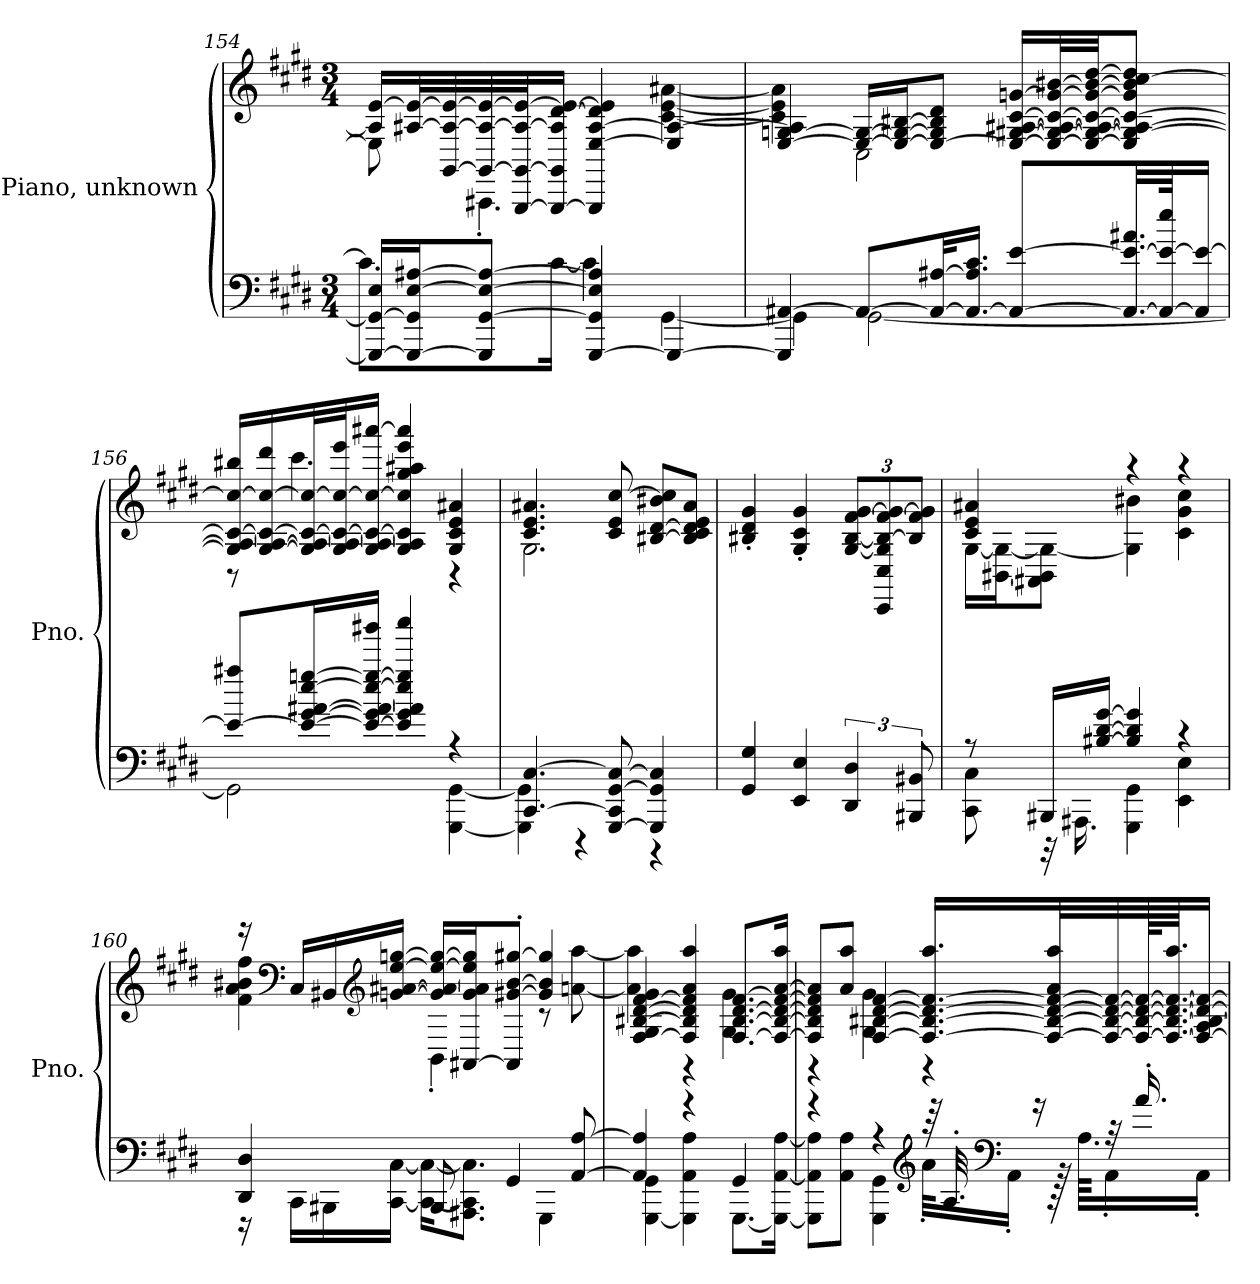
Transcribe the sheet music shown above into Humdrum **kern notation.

**kern	**kern
*part1	*part1
*staff2	*staff1
*I"Piano, unknown	*
*I'Pno.	*
!!LO:LB:g=z
*clefF4	*clefG2
*k[f#c#g#d#]	*k[f#c#g#d#]
*M3/4	*M3/4
=154	=154
*^	*^
16GGG#/_ 16GG#/_ 16E/LL	8.c#\L]	16A#/] [16e/LL	8E\]
16GGG#/_ 16GG#/] [16E/ [16A#X/J	.	[32A#X/ 32e/_L	.
.	.	[32GG#/ 32A#/_ 32e/_	.
8GGG#/] [8GG#/ 8E/_ 8A#/_J	.	32GG#/_ 32A#/_ 32e/_	4.AAA#X'\
.	.	[32GGG#/ 32GG#/_ 32A#/_ 32e/_J	.
.	[16c#\Jk	16GGG#/_ 16GG#/] 16A#/] [16d#/ 16e/_JJ	.
[4GGG#/ 4GG#/] 4E/] 4A#/]	4c#\]	4GGG#/] [4E/ [4A#/ 4d#/] 4e/]	.
4GGG#/_	[4GG#\	4E/] 4A#/_	[4c#\ [4e\ [4a#X\
=155	=155	=155	=155
4GGG#/] [4AA#X/	4GG#\]	[4E/ [4Gn/ 4A#/]	4c#\] 4e\] 4a#\]
8AA#/L_	[2GG#\	16E/_ 16G/_LL	2C#\
.	.	16E/_ 16G/_ [16B#X/J	.
32AA#/_ [32A#X/KL	.	8E/_ 8G/] 8B#/] 8d#/J	.
16.AA#/_ 16.A#/] 16.c#/JJ	.	.	.
8AA#/_ [8e/L	.	16E/_ [16G#X/ [16A#X/ [16c#/ [16gn/LL	.
.	.	32E/_ 32G#/_ 32A#/_ 32c#/_ 32g/_ [32b#X/L	.
.	.	32E/_ 32G#/_ 32A#/_ 32c#/_ 32g/_ 32b#/_ [32dd#/JJ	.
32.AA#/_ 32.e/_ 32.a#X/LL	.	8E/] 8G#/_ 8A#/_ 8c#/_ 8g/] 8b#/] [8cc#/ 8dd#/]J	.
64AA#/_ 64e/_ 64ee/JK	.	.	.
16AA#/] 16e/_JJ	.	.	.
!!LO:PB:g=z	!!
=156	=156	=156	=156
8e/_ 8aa#X/L	2GG#\]	16G#/_ 16A#/_ 16c#/_ 16cc#/_ 16bb#X/LL	8r
.	.	16G#/_ 16A#/_ 16c#/_ 16cc#/_ 16ddd#/	.
16e/_ [16g#/ [16a#X/ [16ee/ [16ggn/L	.	32G#/_ 32A#/_ 32c#/_ 32cc#/_L	4.ccc#\
.	.	32G#/_ 32A#/_ 32c#/_ 32cc#/_ 32eee/J	.
16e/_ 16g#/_ 16a#/_ 16ee/_ 16gg/_ 16bbb#X/JJ	.	16G#/_ 16A#/_ 16c#/_ 16cc#/_ [16aaa#X/JJ	.
4e/] 4g#/] 4a#/] 4ee/] 4gg/] 4cccc#/	.	4G#/] 4A#/] 4c#/] 4cc#/] 4gg#/ 4aa#X/ 4eee/ 4aaa#/]	.
4r	[4GGG#\ [4GG#\	4G#/ 4c#/ 4e/ 4a#X/	4r
=157	=157	=157	=157
[4.CC#/ [4.C#/	4GGG#\] 4GG#\]	4.c#/ 4.e/ 4.a#X/	2.G#\
.	4r	.	.
[8GGG#/ 8CC#/] [8GG#/ 8C#/_	.	8c#/ 8e/ [8cc#/	.
4GGG#/] 4GG#/] 4C#/]	4r	[8B#X/ [8d#/ 8b#X/ 8cc#/]L	.
.	.	8B#/] 8c#/ 8d#/] 8e/ 8a#/J	.
*v	*v	*	*
*	*v	*v
=158	=158
4GG#/ 4G#/	4B#X/' 4d#/' 4g#/'
4EE/ 4E/	4G#/' 4c#/' 4g#/'
*	*Xbrackettup
6DD#/ 6D#/	[12G#/ [12B#/ [12f#/ [12g#/L
.	12CC#/ 12C#/ 12G#/] 12B#/_ 12f#/_ 12g#/_
12BBB#X/ 12BB#X/	12B#/] 12f#/] 12g#/]J
!!LO:LB:g=z
=159	=159
*^	*^
8r	8CC#\ 8C#\	4c#/ 4e/ 4a#X/	[16G#\LL
.	.	.	[16BB#X\ 16G#\_J
16BBB#X/LL	32r	.	8AA#X\ 8BB#\] 8G#\_J
.	16.AAA#X\	.	.
[16B#X/ [16d#/ [16g#/JJ	.	.	.
4B#/] 4d#/] 4g#/]	4GGG#\ 4GG#\	4r	4G#\] 4b#X\
4r	4EE\ 4E\	4r	4c#\ 4g#\ 4cc#\
=160	=160	=160	=160
4DD#/ 4D#/	16r	16r	4f#\ 4a\ 4b#X\ 4ff#\
*	*	*clefF4	*
.	16CC#\LL	16C#/LL	.
.	16BBB#X\	16BB#X/	.
*	*	*clefG2	*
.	[16CC#\ [16C#\JJ	[16gn/ [16a#X/ [16ee/ [16ggn/JJ	.
8BBB#/	16CC#\_ 16C#\_KL	16g/_ 16a#/_ 16ee/_ 16gg/_LL	4BB#'\
.	8.AAA#X\ 8.CC#\] 8.C#\]J	[16AA#X/ 16g/] 16a#/] 16ee/] 16gg/]J	.
4GG#/	.	8AA#/]' [8g#X/' [8b#/' [8gg#X/'J	.
.	4GGG#\	4g#/] 4b#/] 4gg#/]	8r
[8AA/ [8A/	.	.	[8an\ [8aa\
!!LO:LB:g=z	!!
=161	=161	=161	=161
4AA/] 4A/]	[4GGG#\ 4GG#\	[4F#/ 4G#/ [4B#X/ [4d#/ [4f#/ 4g#/	4a\] 4aa\]
4r	4GGG#\] 4AA\ 4A\	4F#/] 4B#/] 4d#/] 4f#/] 4a/ 4aa/	4r
4GG#/	[8.GGG#\L	[8.F#/ [8.B#/ [8.d#/ [8.f#/L	4G#\ 4g#\
.	16GGG#\_ [16AA\ [16A\Jk	16F#/_ 16B#/_ 16d#/_ 16f#/_ [16a/ 16aa/Jk	.
=162	=162	=162	=162
4r	8GGG#\] 8AA\] 8A\]L	8F#/] 8B#/] 8d#/] 8f#/] 8a/]L	4r
.	8AA\ 8A\J	8a/ 8aa/J	.
4r	4GGG#\ 4GG#\	[4F#/ [4B#X/ [4d#/ [4f#/	4G#\ 4g#\
*clefG2	*	*	*
64r	32a'\KLL	16.F#/_ 16.B#/_ 16.d#/_ 16.f#/_ 16.aa/LL	4r
32.A'/	.	.	.
*clefF4	*	*	*
.	16AA'\JJ	.	.
16r	.	.	.
.	128r	32F#/_ 32B#/_ 32d#/_ 32f#/_ 32a/ 32aa/L	.
.	64.A\KKLL	.	.
32r	16AA'\	32F#/_ 32B#/_ 32d#/_ 32f#/_	.
16.a'/	.	128F#/_ 128B#/_ 128d#/_ 128f#/_KL	.
.	.	64.F#/_ 64.B#/_ 64.d#/_ 64.f#/_ 64.aa/JJ	.
.	16AA'\JJ	16F#/_ 16A/ 16B#/_ 16d#/_ 16f#/_JJ	.
*v	*v	*	*
*	*v	*v
=	=
*-	*-
